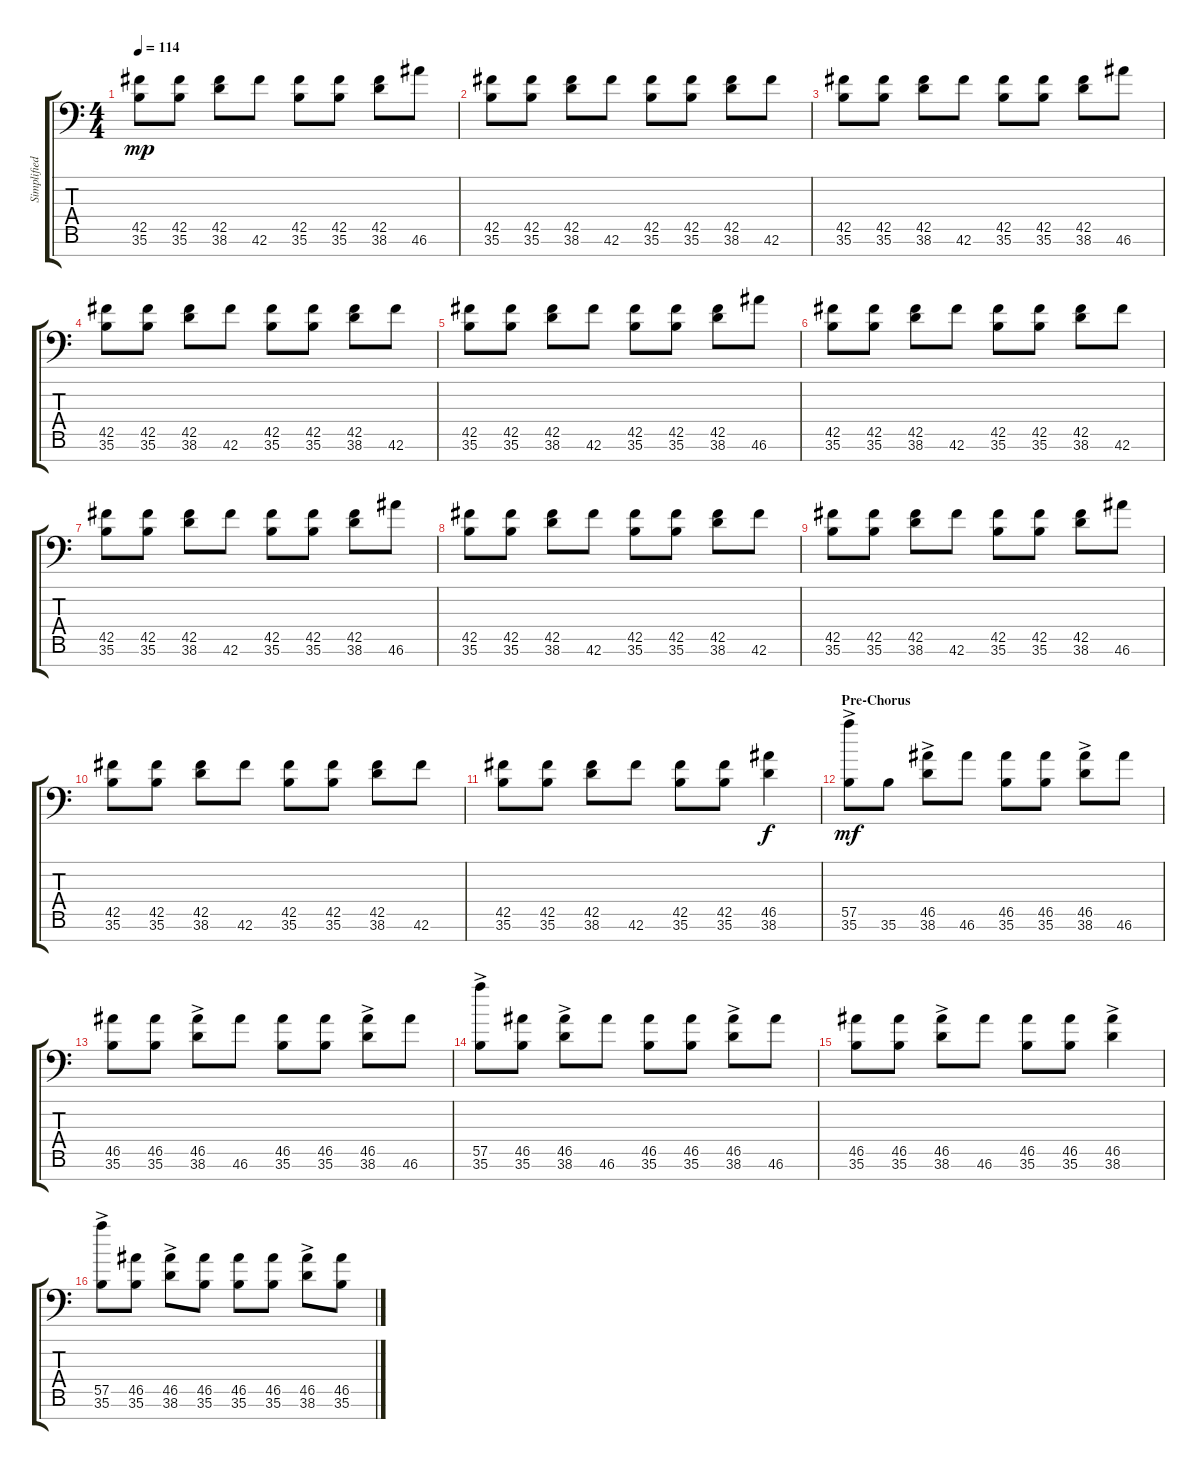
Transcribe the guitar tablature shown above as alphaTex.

\track ("Simplified Drums" "Simplified") {instrument acousticgrandpiano}
\staff {score tabs}
\tuning (C-1 C-1 C-1 C-1 C-1 C-1 C-1) {hide}
\ts (4 4)
\tempo 114
\clef f4
\ks c
(42.5 35.6).8{dy mp} (42.5 35.6).8 (42.5 38.6).8 42.6.8 (42.5 35.6).8 (42.5 35.6).8 (42.5 38.6).8 46.6.8 |
(42.5 35.6).8 (42.5 35.6).8 (42.5 38.6).8 42.6.8 (42.5 35.6).8 (42.5 35.6).8 (42.5 38.6).8 42.6.8 |
(42.5 35.6).8 (42.5 35.6).8 (42.5 38.6).8 42.6.8 (42.5 35.6).8 (42.5 35.6).8 (42.5 38.6).8 46.6.8 |
(42.5 35.6).8 (42.5 35.6).8 (42.5 38.6).8 42.6.8 (42.5 35.6).8 (42.5 35.6).8 (42.5 38.6).8 42.6.8 |
(42.5 35.6).8 (42.5 35.6).8 (42.5 38.6).8 42.6.8 (42.5 35.6).8 (42.5 35.6).8 (42.5 38.6).8 46.6.8 |
(42.5 35.6).8 (42.5 35.6).8 (42.5 38.6).8 42.6.8 (42.5 35.6).8 (42.5 35.6).8 (42.5 38.6).8 42.6.8 |
(42.5 35.6).8 (42.5 35.6).8 (42.5 38.6).8 42.6.8 (42.5 35.6).8 (42.5 35.6).8 (42.5 38.6).8 46.6.8 |
(42.5 35.6).8 (42.5 35.6).8 (42.5 38.6).8 42.6.8 (42.5 35.6).8 (42.5 35.6).8 (42.5 38.6).8 42.6.8 |
(42.5 35.6).8 (42.5 35.6).8 (42.5 38.6).8 42.6.8 (42.5 35.6).8 (42.5 35.6).8 (42.5 38.6).8 46.6.8 |
(42.5 35.6).8 (42.5 35.6).8 (42.5 38.6).8 42.6.8 (42.5 35.6).8 (42.5 35.6).8 (42.5 38.6).8 42.6.8 |
(42.5 35.6).8 (42.5 35.6).8 (42.5 38.6).8 42.6.8 (42.5 35.6).8 (42.5 35.6).8 (46.5 38.6).4{dy f} |
\section ("" "Pre-Chorus")
(57.5{ac} 35.6).8{dy mf} 35.6.8 (46.5{ac} 38.6).8 46.6.8 (46.5 35.6).8 (46.5 35.6).8 (46.5{ac} 38.6).8 46.6.8 |
(46.5 35.6).8 (46.5 35.6).8 (46.5{ac} 38.6).8 46.6.8 (46.5 35.6).8 (46.5 35.6).8 (46.5{ac} 38.6).8 46.6.8 |
(57.5{ac} 35.6).8 (46.5 35.6).8 (46.5{ac} 38.6).8 46.6.8 (46.5 35.6).8 (46.5 35.6).8 (46.5{ac} 38.6).8 46.6.8 |
(46.5 35.6).8 (46.5 35.6).8 (46.5{ac} 38.6).8 46.6.8 (46.5 35.6).8 (46.5 35.6).8 (46.5{ac} 38.6).4 |
(57.5{ac} 35.6).8 (46.5 35.6).8 (46.5{ac} 38.6).8 (46.5 35.6).8 (46.5 35.6).8 (46.5 35.6).8 (46.5{ac} 38.6).8 (46.5 35.6).8
